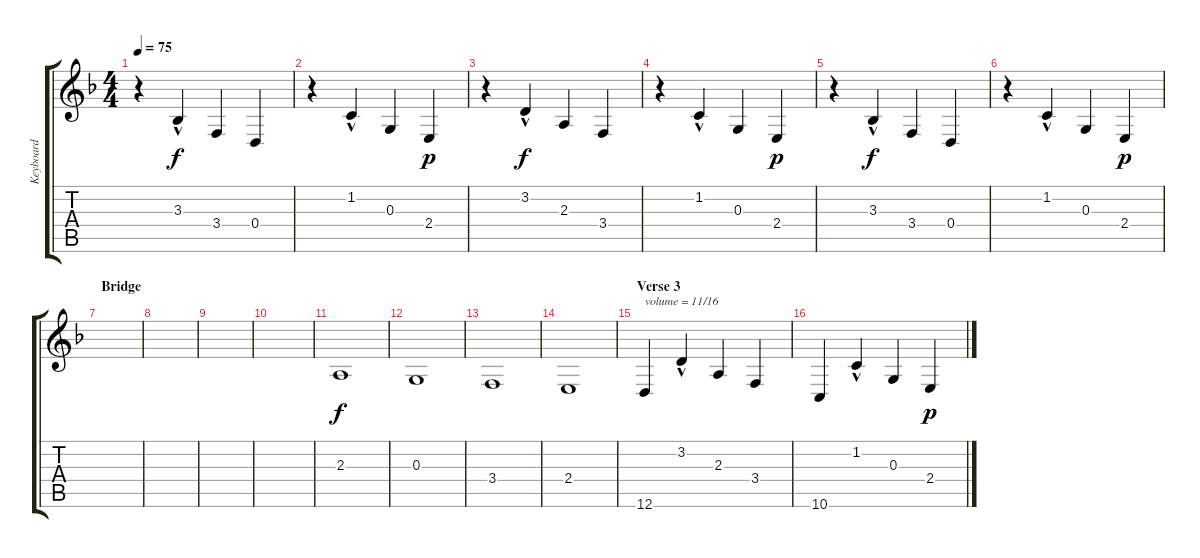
\track ("Keyboard" "Keyboard") {instrument stringensemble1}
\staff {score tabs}
\tuning (E4 B3 G3 D3 A2 D2) {hide}
\ts (4 4)
\tempo 75
\clef g2
\ks dminor
r.4{dy p} 3.3{hac}.4{dy f} 3.4.4 0.4.4 |
r.4 1.2{hac}.4 0.3.4 2.4.4{dy p} |
r.4 3.2{hac}.4{dy f} 2.3.4 3.4.4 |
r.4 1.2{hac}.4 0.3.4 2.4.4{dy p} |
r.4 3.3{hac}.4{dy f} 3.4.4 0.4.4 |
r.4 1.2{hac}.4 0.3.4 2.4.4{dy p} |
\section ("" "Bridge")
|
|
|
|
2.3.1{dy f} |
0.3.1 |
3.4.1 |
2.4.1 |
\section ("" "Verse 3")
12.6.4{txt "volume = 11/16" volume 11} 3.2{hac}.4 2.3.4 3.4.4 |
10.6.4 1.2{hac}.4 0.3.4 2.4.4{dy p}
